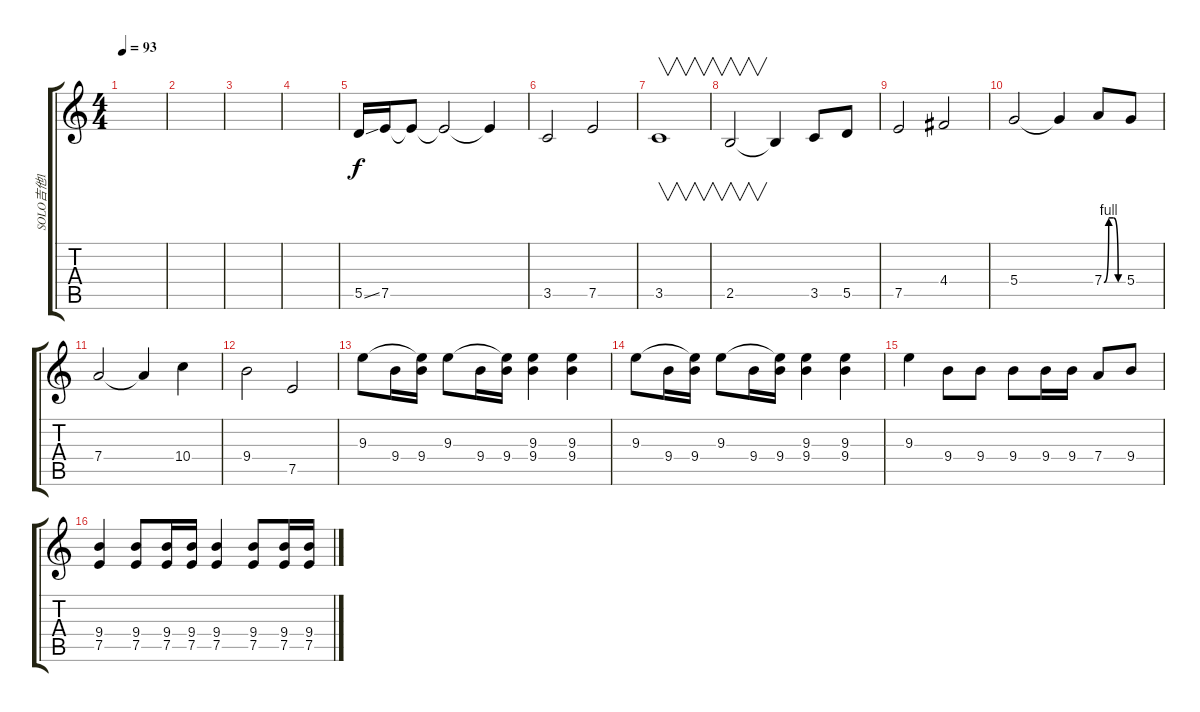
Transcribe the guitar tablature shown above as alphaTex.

\track ("SOLO吉他1" "SOLO吉他1") {instrument overdrivenguitar}
\staff {score tabs}
\tuning (E4 B3 G3 D3 A2 E2) {hide}
\ts (4 4)
\tempo 93
\clef g2
\ks c
|
|
|
|
5.5{ss}.16 7.5.16 7.5{t}.8 7.5{t}.2 7.5{t}.4 |
3.5.2 7.5.2 |
3.5.1{v} |
2.5.2{v} 2.5{t}.4 3.5.8 5.5.8 |
7.5.2 4.4.2 |
5.4.2 5.4{t}.4 7.4{be (custom 0 0 15 4 30 4 45 0 60 0)}.8 5.4.8 |
7.4.2 7.4{t}.4 10.4.4 |
9.4.2 7.5.2 |
9.3.8 9.4.16 (9.3{t} 9.4).16 9.3.8 9.4.16 (9.3{t} 9.4).16 (9.3 9.4).4 (9.3 9.4).4 |
9.3.8 9.4.16 (9.3{t} 9.4).16 9.3.8 9.4.16 (9.3{t} 9.4).16 (9.3 9.4).4 (9.3 9.4).4 |
9.3.4 9.4.8 9.4.8 9.4.8 9.4.16 9.4.16 7.4.8 9.4.8 |
(9.4 7.5).4 (9.4 7.5).8 (9.4 7.5).16 (9.4 7.5).16 (9.4 7.5).4 (9.4 7.5).8 (9.4 7.5).16 (9.4 7.5).16
